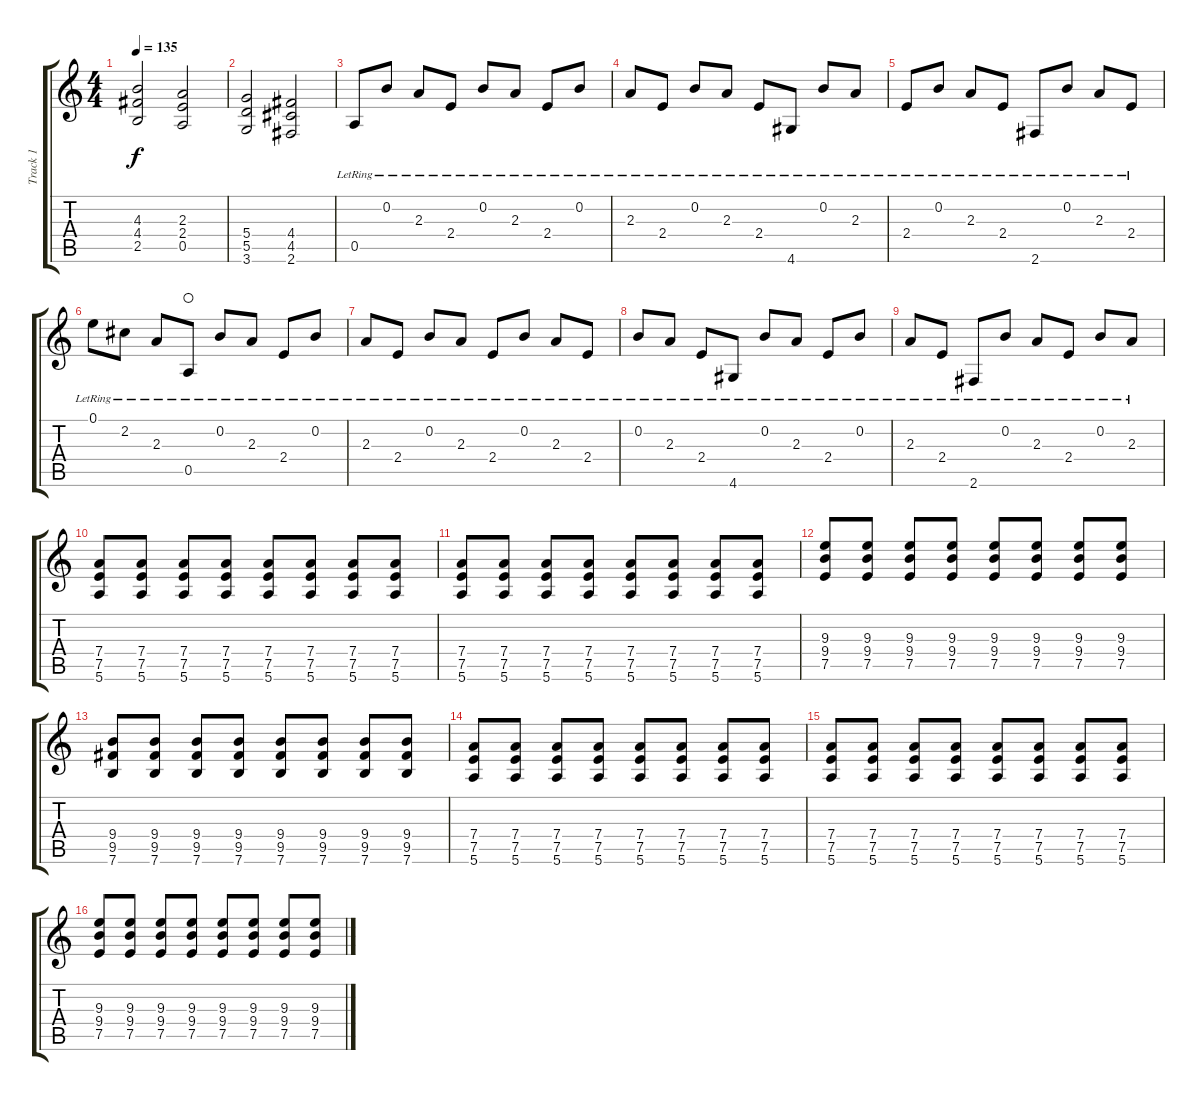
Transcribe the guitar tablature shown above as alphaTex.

\track ("Track 1" "Track 1") {instrument distortionguitar}
\staff {score tabs}
\tuning (E4 B3 G3 D3 A2 E2) {hide}
\ts (4 4)
\tempo 135
\clef g2
\ks c
(4.3 4.4 2.5).2{dy f} (2.3 2.4 0.5).2 |
(5.4 5.5 3.6).2 (4.4 4.5 2.6).2 |
0.5{lr}.8{instrument electricguitarclean} 0.2{lr}.8 2.3{lr}.8 2.4{lr}.8 0.2{lr}.8 2.3{lr}.8 2.4{lr}.8 0.2{lr}.8 |
2.3{lr}.8 2.4{lr}.8 0.2{lr}.8 2.3{lr}.8 2.4{lr}.8 4.6{lr}.8 0.2{lr}.8 2.3{lr}.8 |
2.4{lr}.8 0.2{lr}.8 2.3{lr}.8 2.4{lr}.8 2.6{lr}.8 0.2{lr}.8 2.3{lr}.8 2.4{lr}.8 |
0.1{lr}.8 2.2{lr}.8 2.3{lr}.8 0.5{lr}.8{waho} 0.2{lr}.8 2.3{lr}.8 2.4{lr}.8 0.2{lr}.8 |
2.3{lr}.8 2.4{lr}.8 0.2{lr}.8 2.3{lr}.8 2.4{lr}.8 0.2{lr}.8 2.3{lr}.8 2.4{lr}.8 |
0.2{lr}.8 2.3{lr}.8 2.4{lr}.8 4.6{lr}.8 0.2{lr}.8 2.3{lr}.8 2.4{lr}.8 0.2{lr}.8 |
2.3{lr}.8 2.4{lr}.8 2.6{lr}.8 0.2{lr}.8 2.3{lr}.8 2.4{lr}.8 0.2{lr}.8 2.3{lr}.8 |
(7.4 7.5 5.6).8{instrument distortionguitar} (7.4 7.5 5.6).8 (7.4 7.5 5.6).8 (7.4 7.5 5.6).8 (7.4 7.5 5.6).8 (7.4 7.5 5.6).8 (7.4 7.5 5.6).8 (7.4 7.5 5.6).8 |
(7.4 7.5 5.6).8{instrument distortionguitar} (7.4 7.5 5.6).8 (7.4 7.5 5.6).8 (7.4 7.5 5.6).8 (7.4 7.5 5.6).8 (7.4 7.5 5.6).8 (7.4 7.5 5.6).8 (7.4 7.5 5.6).8 |
(9.3 9.4 7.5).8 (9.3 9.4 7.5).8 (9.3 9.4 7.5).8 (9.3 9.4 7.5).8 (9.3 9.4 7.5).8 (9.3 9.4 7.5).8 (9.3 9.4 7.5).8 (9.3 9.4 7.5).8 |
(9.4 9.5 7.6).8 (9.4 9.5 7.6).8 (9.4 9.5 7.6).8 (9.4 9.5 7.6).8 (9.4 9.5 7.6).8 (9.4 9.5 7.6).8 (9.4 9.5 7.6).8 (9.4 9.5 7.6).8 |
(7.4 7.5 5.6).8{instrument distortionguitar} (7.4 7.5 5.6).8 (7.4 7.5 5.6).8 (7.4 7.5 5.6).8 (7.4 7.5 5.6).8 (7.4 7.5 5.6).8 (7.4 7.5 5.6).8 (7.4 7.5 5.6).8 |
(7.4 7.5 5.6).8{instrument distortionguitar} (7.4 7.5 5.6).8 (7.4 7.5 5.6).8 (7.4 7.5 5.6).8 (7.4 7.5 5.6).8 (7.4 7.5 5.6).8 (7.4 7.5 5.6).8 (7.4 7.5 5.6).8 |
(9.3 9.4 7.5).8 (9.3 9.4 7.5).8 (9.3 9.4 7.5).8 (9.3 9.4 7.5).8 (9.3 9.4 7.5).8 (9.3 9.4 7.5).8 (9.3 9.4 7.5).8 (9.3 9.4 7.5).8
